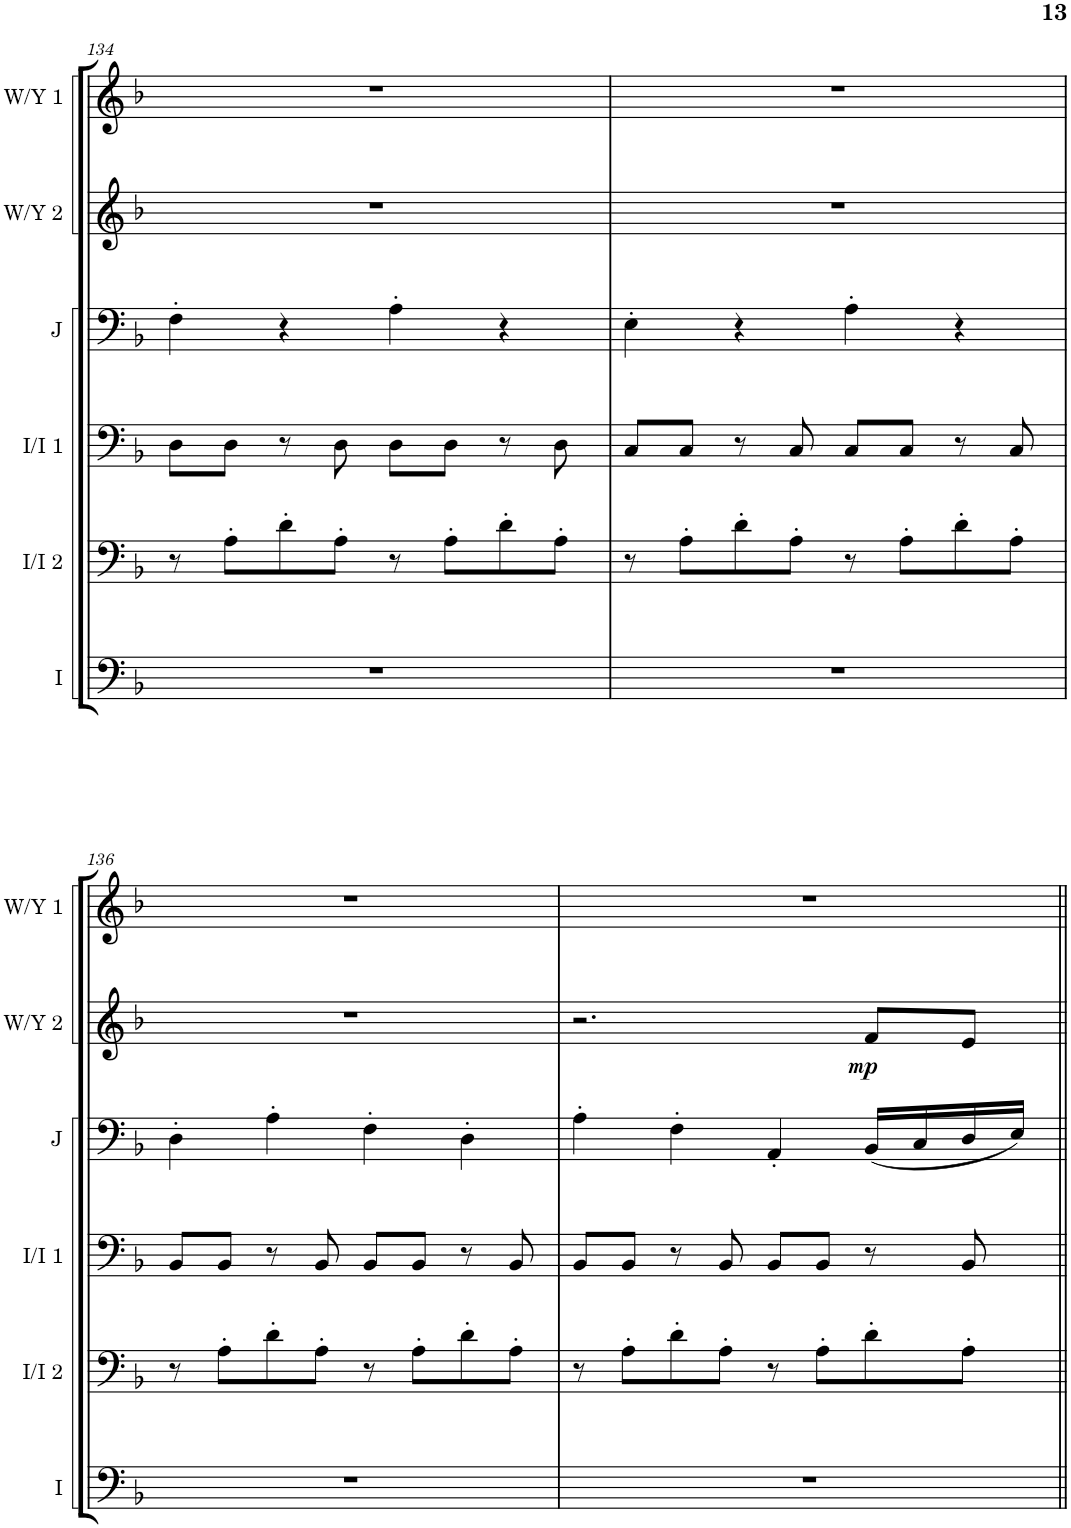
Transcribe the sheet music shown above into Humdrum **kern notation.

**kern	**kern	**kern	**kern	**kern	**dynam	**kern
*part6	*part5	*part4	*part3	*part2	*part2	*part1
*staff6	*staff5	*staff4	*staff3	*staff2	*staff2	*staff1
*I"Ismael	*I"Iris/Isar 2	*I"Iris/Isar 1	*I"Jonar	*I"Willemijn/Yudella 2	*	*I"Willemijn/Yudella 1
*I'I	*I'I/I 2	*I'I/I 1	*I'J	*I'W/Y 2	*	*I'W/Y 1
!!LO:PB:g=z
*clefF4	*clefF4	*clefF4	*clefF4	*clefG2	*	*clefG2
*k[b-]	*k[b-]	*k[b-]	*k[b-]	*k[b-]	*	*k[b-]
*M4/4	*M4/4	*M4/4	*M4/4	*M4/4	*	*M4/4
=134	=134	=134	=134	=134	=134	=134
1r	8r	8D\L	4F'\	1r	.	1r
.	8A'\L	8D\J	.	.	.	.
.	8d'\	8r	4r	.	.	.
.	8A'\J	8D\	.	.	.	.
.	8r	8D\L	4A'\	.	.	.
.	8A'\L	8D\J	.	.	.	.
.	8d'\	8r	4r	.	.	.
.	8A'\J	8D\	.	.	.	.
=135	=135	=135	=135	=135	=135	=135
1r	8r	8C/L	4E'\	1r	.	1r
.	8A'\L	8C/J	.	.	.	.
.	8d'\	8r	4r	.	.	.
.	8A'\J	8C/	.	.	.	.
.	8r	8C/L	4A'\	.	.	.
.	8A'\L	8C/J	.	.	.	.
.	8d'\	8r	4r	.	.	.
.	8A'\J	8C/	.	.	.	.
!!LO:LB:g=z
=136	=136	=136	=136	=136	=136	=136
1r	8r	8BB-/L	4D'\	1r	.	1r
.	8A'\L	8BB-/J	.	.	.	.
.	8d'\	8r	4A'\	.	.	.
.	8A'\J	8BB-/	.	.	.	.
.	8r	8BB-/L	4F'\	.	.	.
.	8A'\L	8BB-/J	.	.	.	.
.	8d'\	8r	4D'\	.	.	.
.	8A'\J	8BB-/	.	.	.	.
=137	=137	=137	=137	=137	=137	=137
1r	8r	8BB-/L	4A'\	2.r	.	1r
.	8A'\L	8BB-/J	.	.	.	.
.	8d'\	8r	4F'\	.	.	.
.	8A'\J	8BB-/	.	.	.	.
.	8r	8BB-/L	4AA'/	.	.	.
.	8A'\L	8BB-/J	.	.	.	.
!	!	!	!	!	!LO:DY:b	!
.	8d'\	8r	(16BB-/LL	8f/L	mp	.
.	.	.	16C/	.	.	.
.	8A'\J	8BB-/	16D/	8e/J	.	.
.	.	.	16E/JJ)	.	.	.
=||	=||	=||	=||	=||	=||	=||
*-	*-	*-	*-	*-	*-	*-
